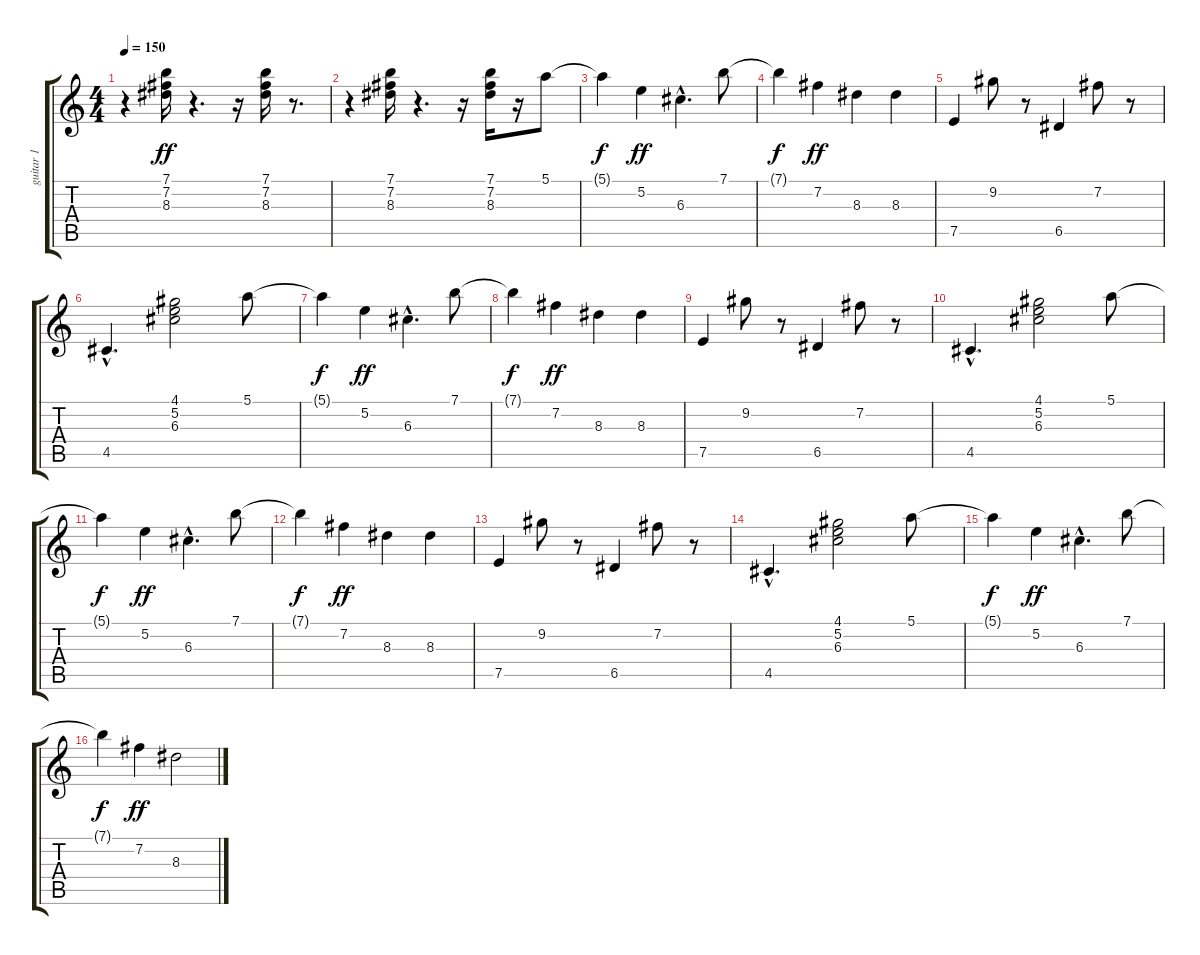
\track ("guitar 1" "guitar 1") {instrument electricguitarjazz}
\staff {score tabs}
\tuning (E4 B3 G3 D3 A2 E2) {hide}
\ts (4 4)
\tempo 150
\clef g2
\ks c
r.4{dy ff} (7.1 7.2 8.3).16 r.4{d} r.16 (7.1 7.2 8.3).16 r.8{d} |
r.4 (7.1 7.2 8.3).16 r.4{d} r.16 (7.1 7.2 8.3).16 r.16 5.1.8 |
5.1{t}.4{dy f} 5.2.4{dy ff} 6.3{hac}.4{d} 7.1.8 |
7.1{t}.4{dy f} 7.2.4{dy ff} 8.3.4 8.3.4 |
7.5.4 9.2.8 r.8 6.5.4 7.2.8 r.8 |
4.5{hac}.4{d} (4.1 5.2 6.3).2 5.1.8 |
5.1{t}.4{dy f} 5.2.4{dy ff} 6.3{hac}.4{d} 7.1.8 |
7.1{t}.4{dy f} 7.2.4{dy ff} 8.3.4 8.3.4 |
7.5.4 9.2.8 r.8 6.5.4 7.2.8 r.8 |
4.5{hac}.4{d} (4.1 5.2 6.3).2 5.1.8 |
5.1{t}.4{dy f} 5.2.4{dy ff} 6.3{hac}.4{d} 7.1.8 |
7.1{t}.4{dy f} 7.2.4{dy ff} 8.3.4 8.3.4 |
7.5.4 9.2.8 r.8 6.5.4 7.2.8 r.8 |
4.5{hac}.4{d} (4.1 5.2 6.3).2 5.1.8 |
5.1{t}.4{dy f} 5.2.4{dy ff} 6.3{hac}.4{d} 7.1.8 |
7.1{t}.4{dy f} 7.2.4{dy ff} 8.3.2
